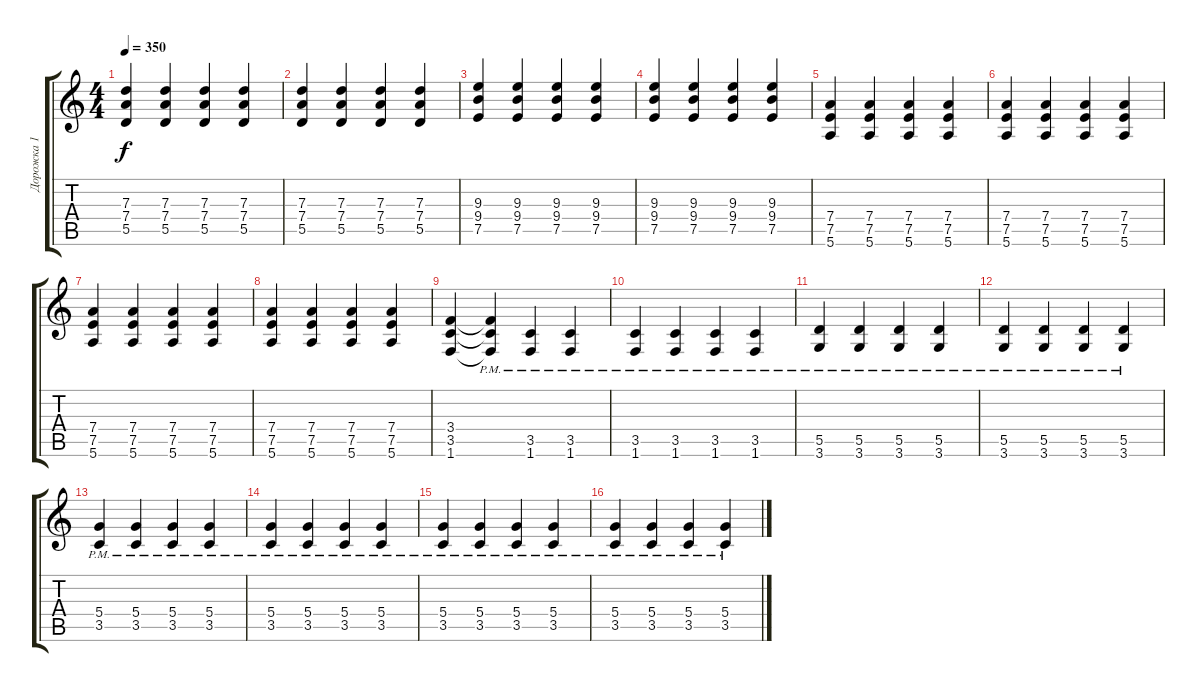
\track ("Дорожка 1" "Дорожка 1") {instrument overdrivenguitar}
\staff {score tabs}
\tuning (E4 B3 G3 D3 A2 E2) {hide}
\ts (4 4)
\tempo 350
\clef g2
\ks c
(7.3 7.4 5.5).4{dy f} (7.3 7.4 5.5).4 (7.3 7.4 5.5).4 (7.3 7.4 5.5).4 |
(7.3 7.4 5.5).4 (7.3 7.4 5.5).4 (7.3 7.4 5.5).4 (7.3 7.4 5.5).4 |
(9.3 9.4 7.5).4 (9.3 9.4 7.5).4 (9.3 9.4 7.5).4 (9.3 9.4 7.5).4 |
(9.3 9.4 7.5).4 (9.3 9.4 7.5).4 (9.3 9.4 7.5).4 (9.3 9.4 7.5).4 |
(7.4 7.5 5.6).4 (7.4 7.5 5.6).4 (7.4 7.5 5.6).4 (7.4 7.5 5.6).4 |
(7.4 7.5 5.6).4 (7.4 7.5 5.6).4 (7.4 7.5 5.6).4 (7.4 7.5 5.6).4 |
(7.4 7.5 5.6).4 (7.4 7.5 5.6).4 (7.4 7.5 5.6).4 (7.4 7.5 5.6).4 |
(7.4 7.5 5.6).4 (7.4 7.5 5.6).4 (7.4 7.5 5.6).4 (7.4 7.5 5.6).4 |
(3.4 3.5 1.6).4 (3.4{t} 3.5{pm t} 1.6{pm t}).4 (3.5{pm} 1.6{pm}).4 (3.5{pm} 1.6{pm}).4 |
(3.5{pm} 1.6{pm}).4 (3.5{pm} 1.6{pm}).4 (3.5{pm} 1.6{pm}).4 (3.5{pm} 1.6{pm}).4 |
(5.5{pm} 3.6{pm}).4 (5.5{pm} 3.6{pm}).4 (5.5{pm} 3.6{pm}).4 (5.5{pm} 3.6{pm}).4 |
(5.5{pm} 3.6{pm}).4 (5.5{pm} 3.6{pm}).4 (5.5{pm} 3.6{pm}).4 (5.5{pm} 3.6{pm}).4 |
(5.4{pm} 3.5{pm}).4 (5.4{pm} 3.5{pm}).4 (5.4{pm} 3.5{pm}).4 (5.4{pm} 3.5{pm}).4 |
(5.4{pm} 3.5{pm}).4 (5.4{pm} 3.5{pm}).4 (5.4{pm} 3.5{pm}).4 (5.4{pm} 3.5{pm}).4 |
(5.4{pm} 3.5{pm}).4 (5.4{pm} 3.5{pm}).4 (5.4{pm} 3.5{pm}).4 (5.4{pm} 3.5{pm}).4 |
(5.4{pm} 3.5{pm}).4 (5.4{pm} 3.5{pm}).4 (5.4{pm} 3.5{pm}).4 (5.4{pm} 3.5{pm}).4
